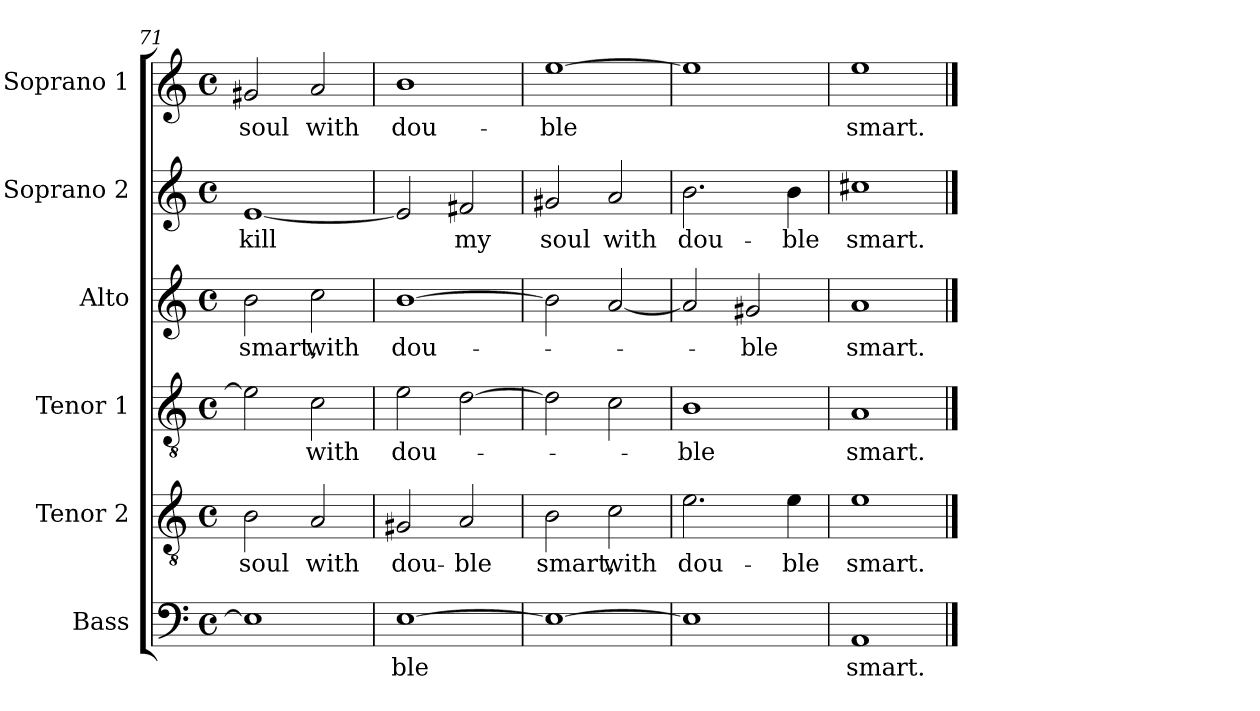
**kern	**text	**kern	**text	**kern	**text	**kern	**text	**kern	**text	**kern	**text
*part6	*part6	*part5	*part5	*part4	*part4	*part3	*part3	*part2	*part2	*part1	*part1
*staff6	*staff6	*staff5	*staff5	*staff4	*staff4	*staff3	*staff3	*staff2	*staff2	*staff1	*staff1
*I"Bass	*	*I"Tenor 2	*	*I"Tenor 1	*	*I"Alto	*	*I"Soprano 2	*	*I"Soprano 1	*
*I'B	*	*I'T 2	*	*I'T 1	*	*I'A	*	*I'S 2	*	*I'S 1	*
*clefF4	*	*clefGv2	*	*clefGv2	*	*clefG2	*	*clefG2	*	*clefG2	*
*k[]	*	*k[]	*	*k[]	*	*k[]	*	*k[]	*	*k[]	*
*C:	*	*C:	*	*C:	*	*C:	*	*C:	*	*C:	*
*M4/4	*	*M4/4	*	*M4/4	*	*M4/4	*	*M4/4	*	*M4/4	*
*met(c)	*	*met(c)	*	*met(c)	*	*met(c)	*	*met(c)	*	*met(c)	*
=71	=71	=71	=71	=71	=71	=71	=71	=71	=71	=71	=71
!	!	!	!LO:LY:b	!	!	!	!LO:LY:b	!	!LO:LY:b	!	!LO:LY:b
1E]	.	2B\	soul	2e\]	.	2b\	smart,	[1e	kill	2g#X/	soul
!	!	!	!LO:LY:b	!	!LO:LY:b	!	!LO:LY:b	!	!	!	!LO:LY:b
.	.	2A/	with	2c\	with	2cc\	with	.	.	2a/	with
=72	=72	=72	=72	=72	=72	=72	=72	=72	=72	=72	=72
!	!LO:LY:b	!	!LO:LY:b	!	!LO:LY:b	!	!LO:LY:b	!	!	!	!LO:LY:b
[1E	-ble	2G#X/	dou-	2e\	dou-	[1b	dou-	2e/]	.	1b	dou-
!	!	!	!LO:LY:b	!	!	!	!	!	!LO:LY:b	!	!
.	.	2A/	-ble	[2d\	.	.	.	2f#X/	my	.	.
!!LO:LB:g=z
=73	=73	=73	=73	=73	=73	=73	=73	=73	=73	=73	=73
!	!	!	!LO:LY:b	!	!	!	!	!	!LO:LY:b	!	!LO:LY:b
1E_	.	2B\	smart,	2d\]	.	2b\]	.	2g#X/	soul	[1ee	-ble
!	!	!	!LO:LY:b	!	!	!	!	!	!LO:LY:b	!	!
.	.	2c\	with	2c\	.	[2a/	.	2a/	with	.	.
=74	=74	=74	=74	=74	=74	=74	=74	=74	=74	=74	=74
!	!	!	!LO:LY:b	!	!LO:LY:b	!	!	!	!LO:LY:b	!	!
1E]	.	2.e\	dou-	1B	-ble	2a/]	.	2.b\	dou-	1ee]	.
!	!	!	!	!	!	!	!LO:LY:b	!	!	!	!
.	.	.	.	.	.	2g#X/	-ble	.	.	.	.
!	!	!	!LO:LY:b	!	!	!	!	!	!LO:LY:b	!	!
.	.	4e\	-ble	.	.	.	.	4b\	-ble	.	.
=75	=75	=75	=75	=75	=75	=75	=75	=75	=75	=75	=75
!	!LO:LY:b	!	!LO:LY:b	!	!LO:LY:b	!	!LO:LY:b	!	!LO:LY:b	!	!LO:LY:b
1AA	smart.	1e	smart.	1A	smart.	1a	smart.	1cc#X	smart.	1ee	smart.
==	==	==	==	==	==	==	==	==	==	==	==
*-	*-	*-	*-	*-	*-	*-	*-	*-	*-	*-	*-
